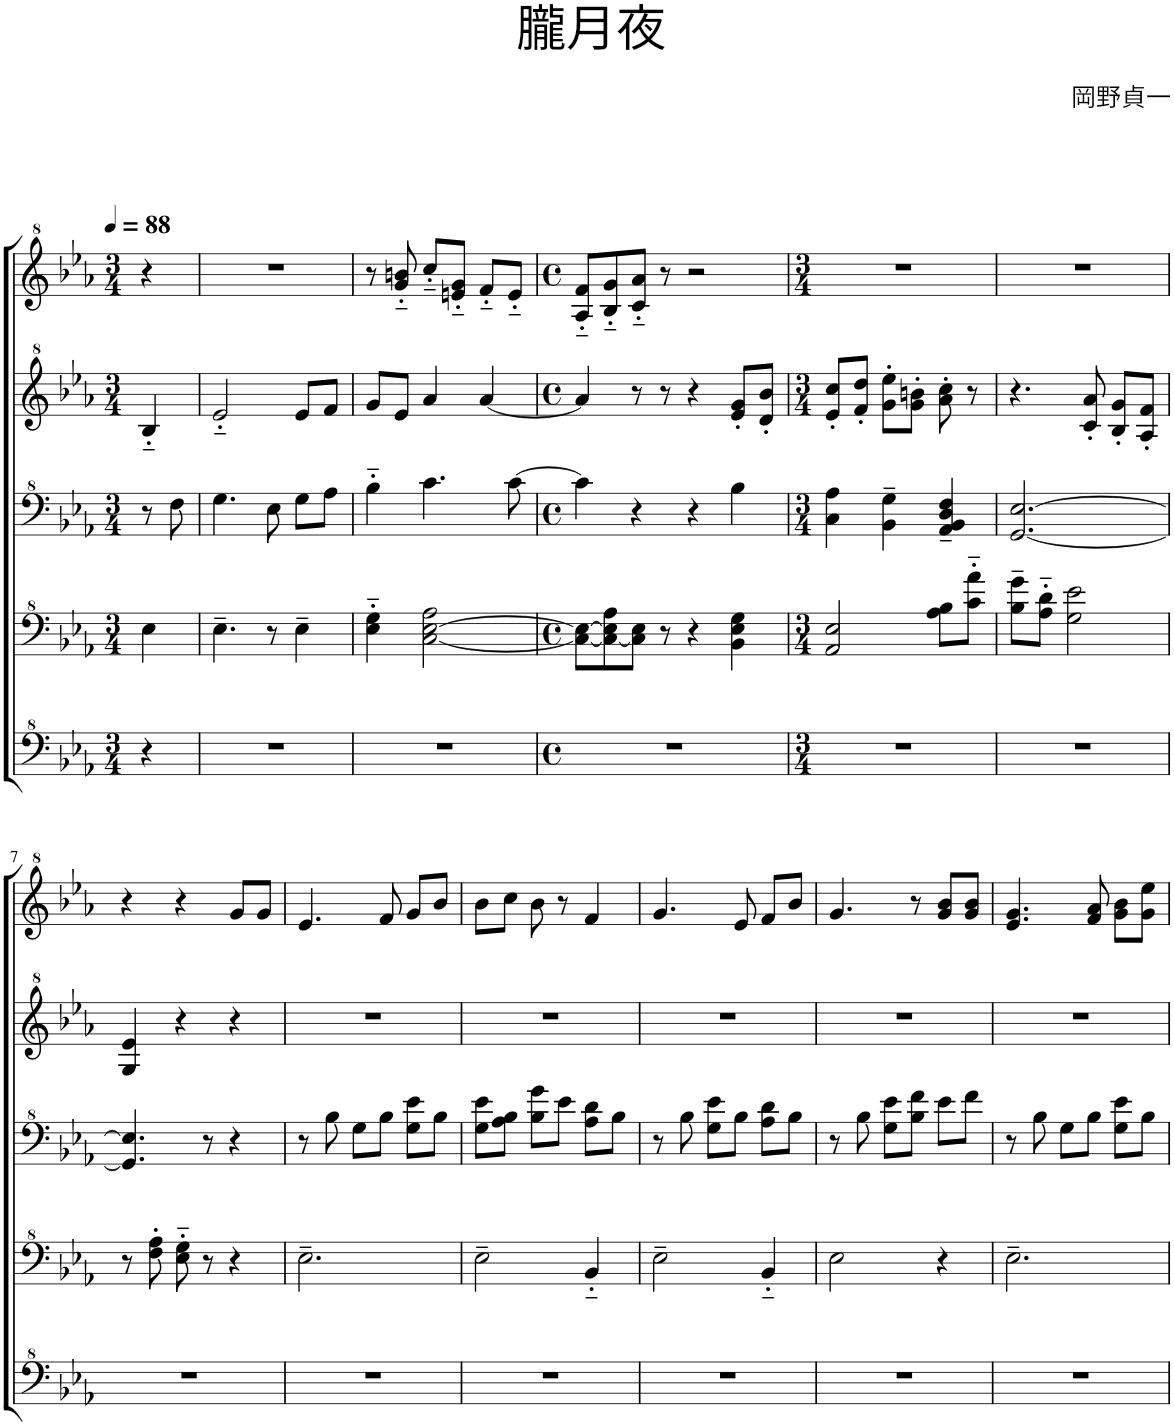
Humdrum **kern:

**kern	**kern	**kern	**kern	**kern
*part1	*part1	*part1	*part1	*part1
*staff5	*staff4	*staff3	*staff2	*staff1
*I"Model III	*	*	*	*
*clefF^4	*clefF^4	*clefF^4	*clefG^2	*clefG^2
*k[b-e-a-]	*k[b-e-a-]	*k[b-e-a-]	*k[b-e-a-]	*k[b-e-a-]
*M3/4	*M3/4	*M3/4	*M3/4	*M3/4
*MM88	*MM88	*MM88	*MM88	*MM88
=1	=1	=1	=1	=1
4r	4e-\	8r	4b-'~/	4r
.	.	8f\	.	.
=2	=2	=2	=2	=2
2.r	4.e-~\	4.g\	2ee-'~/	2.r
.	8r	8e-\	.	.
.	4e-~\	8g\L	8ee-/L	.
.	.	8a-\J	8ff/J	.
=3	=3	=3	=3	=3
2.r	4e-\'~ 4g\'~	4b-'~\	8gg/L	8r
.	.	.	8ee-/J	8gg/'~ 8bbn/'~
.	[2c\ [2e-\ 2a-\	4.cc\	4aa-/	8ccc'~/L
.	.	.	.	8een/'~ 8gg/'~J
.	.	.	[4aa-/	8ff'~/L
.	.	[8cc\	.	8ee'~/J
=4	=4	=4	=4	=4
*M4/4	*M4/4	*M4/4	*M4/4	*M4/4
*met(c)	*met(c)	*met(c)	*met(c)	*met(c)
1r	8c\_ 8e-\_L	4cc\]	4aa-/]	8a-/'~ 8ff/'~L
.	8c\_ 8e-\] 8a-\	.	.	8b-/'~ 8gg/'~
.	8c\] 8e-\J	4r	8r	8cc/'~ 8aa-/'~J
.	8r	.	8r	8r
.	4r	4r	4r	2r
.	4B-\ 4e-\ 4g\	4b-\	8ee-/' 8gg/'L	.
.	.	.	8dd/' 8bb-/'J	.
=5	=5	=5	=5	=5
*M3/4	*M3/4	*M3/4	*M3/4	*M3/4
2.r	2A-/ 2e-/	4c\ 4a-\	8ee-/' 8ccc/'L	2.r
.	.	.	8ff/' 8ddd/'J	.
.	.	4B-\~ 4g\~	8gg\' 8eee-\'L	.
.	.	.	8gg\' 8bbn\'J	.
.	8a-\ 8b-\L	4A-/~ 4B-/~ 4d/~ 4f/~	8aa-\' 8ccc\'	.
.	8cc\'~ 8aa-\'~J	.	8r	.
=6	=6	=6	=6	=6
2.r	8b-\~ 8gg\~L	[2.G/ [2.e-/	4.r	2.r
.	8a-\'~ 8dd\'~J	.	.	.
.	2g\ 2ee-\	.	.	.
.	.	.	8cc/' 8aa-/'	.
.	.	.	8b-/' 8gg/'L	.
.	.	.	8a-/' 8ff/'J	.
!!LO:LB:g=z
=7	=7	=7	=7	=7
2.r	8r	4.G/] 4.e-/]	4g/ 4ee-/	4r
.	8f\' 8a-\'	.	.	.
.	8e-\'~ 8g\'~	.	4r	4r
.	8r	8r	.	.
.	4r	4r	4r	8gg/L
.	.	.	.	8gg/J
=8	=8	=8	=8	=8
2.r	2.e-~\	8r	2.r	4.ee-/
.	.	8b-\	.	.
.	.	8g\L	.	.
.	.	8b-\J	.	8ff/
.	.	8g\ 8ee-\L	.	8gg/L
.	.	8b-\J	.	8bb-/J
=9	=9	=9	=9	=9
2.r	2e-~\	8g\ 8ee-\L	2.r	8bb-\L
.	.	8a-\ 8b-\J	.	8ccc\J
.	.	8b-\ 8gg\L	.	8bb-\
.	.	8ee-\J	.	8r
.	4B-'~/	8a-\ 8dd\L	.	4ff/
.	.	8b-\J	.	.
=10	=10	=10	=10	=10
2.r	2e-~\	8r	2.r	4.gg/
.	.	8b-\	.	.
.	.	8g\ 8ee-\L	.	.
.	.	8b-\J	.	8ee-/
.	4B-'~/	8a-\ 8dd\L	.	8ff/L
.	.	8b-\J	.	8bb-/J
=11	=11	=11	=11	=11
2.r	2e-\	8r	2.r	4.gg/
.	.	8b-\	.	.
.	.	8g\ 8ee-\L	.	.
.	.	8b-\ 8ff\J	.	8r
.	4r	8ee-\L	.	8gg/ 8bb-/L
.	.	8ff\J	.	8gg/ 8bb-/J
=12	=12	=12	=12	=12
2.r	2.e-~\	8r	2.r	4.ee-/ 4.gg/
.	.	8b-\	.	.
.	.	8g\L	.	.
.	.	8b-\J	.	8ff/ 8aa-/
.	.	8g\ 8ee-\L	.	8gg\ 8bb-\L
.	.	8b-\J	.	8gg\ 8eee-\J
=	=	=	=	=
*-	*-	*-	*-	*-
